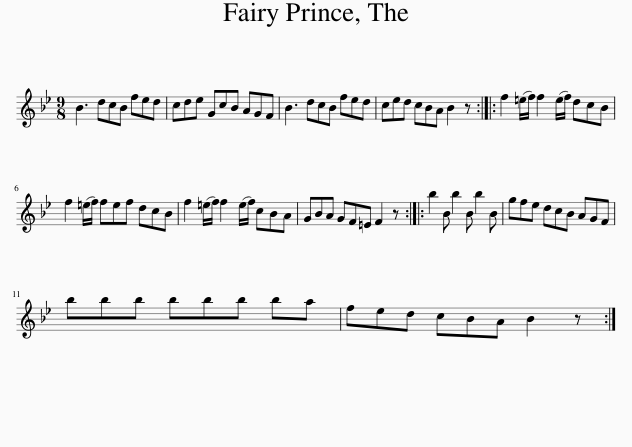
X:1
L:1/8
M:9/8
I:linebreak $
K:Bb
V:1 treble
V:1
 B3 dcB fed | cde GcB AGF | B3 dcB fed | ced cBA B2 z :: f2 (=e/f/) f2 (e/f/) dcB |$ %5
 f2 (=e/f/) fef dcB | f2 (=e/f/) f2 (e/f/) cBA | GBA GF=E F2 z :: b2 B b2 B b2 B | gfe dcB AGF |$ %10
 bbb bbb ba | fed cBA B2 z :| %12
